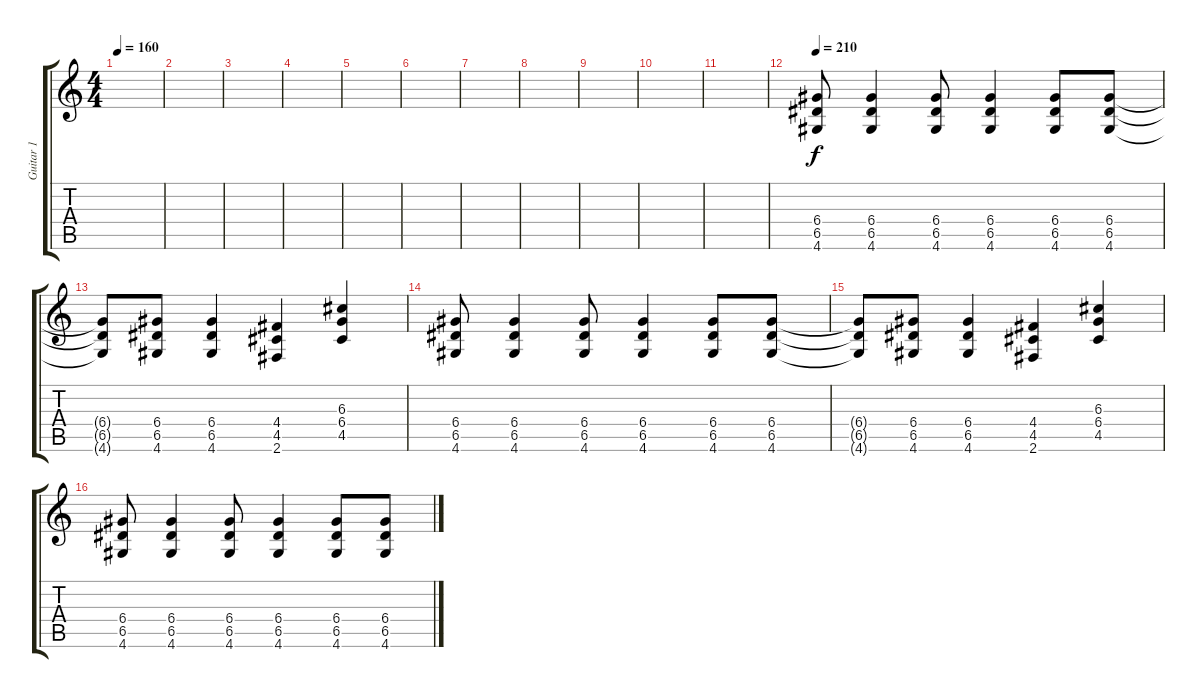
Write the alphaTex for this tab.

\track ("Guitar 1" "Guitar 1") {instrument distortionguitar}
\staff {score tabs}
\tuning (E4 B3 G3 D3 A2 E2) {hide}
\ts (4 4)
\tempo 160
\clef g2
\ks c
|
|
|
|
|
|
|
|
|
|
|
\tempo 210
(6.4 6.5 4.6).8 (6.4 6.5 4.6).4 (6.4 6.5 4.6).8 (6.4 6.5 4.6).4 (6.4 6.5 4.6).8 (6.4 6.5 4.6).8 |
(6.4{t} 6.5{t} 4.6{t}).8 (6.4 6.5 4.6).8 (6.4 6.5 4.6).4 (4.4 4.5 2.6).4 (6.3 6.4 4.5).4 |
(6.4 6.5 4.6).8 (6.4 6.5 4.6).4 (6.4 6.5 4.6).8 (6.4 6.5 4.6).4 (6.4 6.5 4.6).8 (6.4 6.5 4.6).8 |
(6.4{t} 6.5{t} 4.6{t}).8 (6.4 6.5 4.6).8 (6.4 6.5 4.6).4 (4.4 4.5 2.6).4 (6.3 6.4 4.5).4 |
(6.4 6.5 4.6).8 (6.4 6.5 4.6).4 (6.4 6.5 4.6).8 (6.4 6.5 4.6).4 (6.4 6.5 4.6).8 (6.4 6.5 4.6).8
